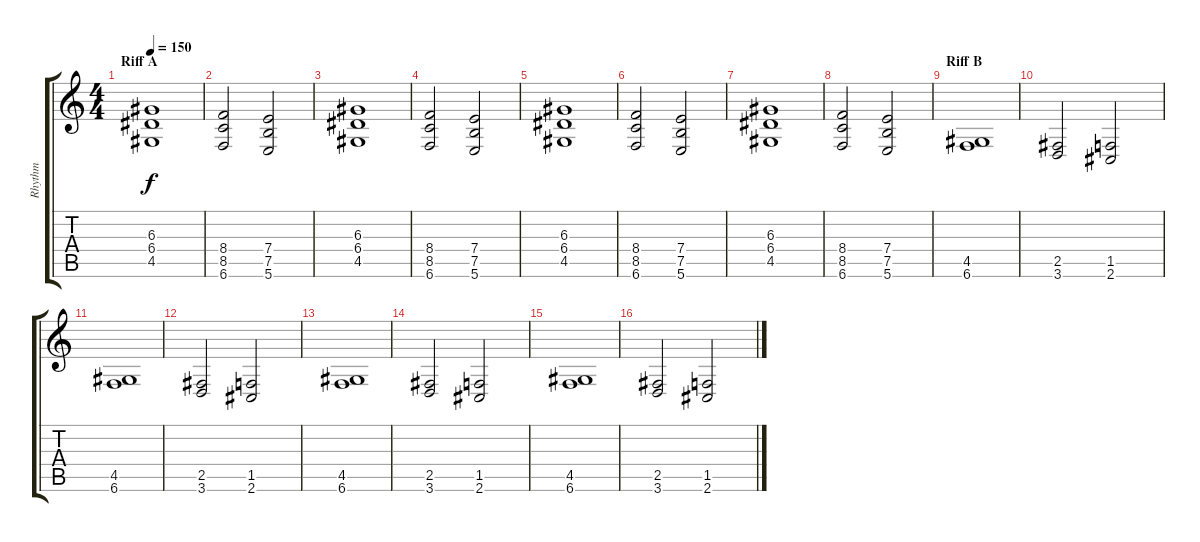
\track ("Rhythm" "Rhythm") {instrument distortionguitar}
\staff {score tabs}
\tuning (B3 Gb3 D3 A2 E2 B1) {hide}
\ts (4 4)
\section ("" "Riff A")
\tempo 150
\clef g2
\ks c
(6.3 6.4 4.5).1{dy f instrument distortionguitar} |
(8.4 8.5 6.6).2 (7.4 7.5 5.6).2 |
(6.3 6.4 4.5).1 |
(8.4 8.5 6.6).2 (7.4 7.5 5.6).2 |
(6.3 6.4 4.5).1 |
(8.4 8.5 6.6).2 (7.4 7.5 5.6).2 |
(6.3 6.4 4.5).1 |
(8.4 8.5 6.6).2 (7.4 7.5 5.6).2 |
\section ("" "Riff B")
(4.5 6.6).1 |
(2.5 3.6).2 (1.5 2.6).2 |
(4.5 6.6).1 |
(2.5 3.6).2 (1.5 2.6).2 |
(4.5 6.6).1 |
(2.5 3.6).2 (1.5 2.6).2 |
(4.5 6.6).1 |
(2.5 3.6).2 (1.5 2.6).2
